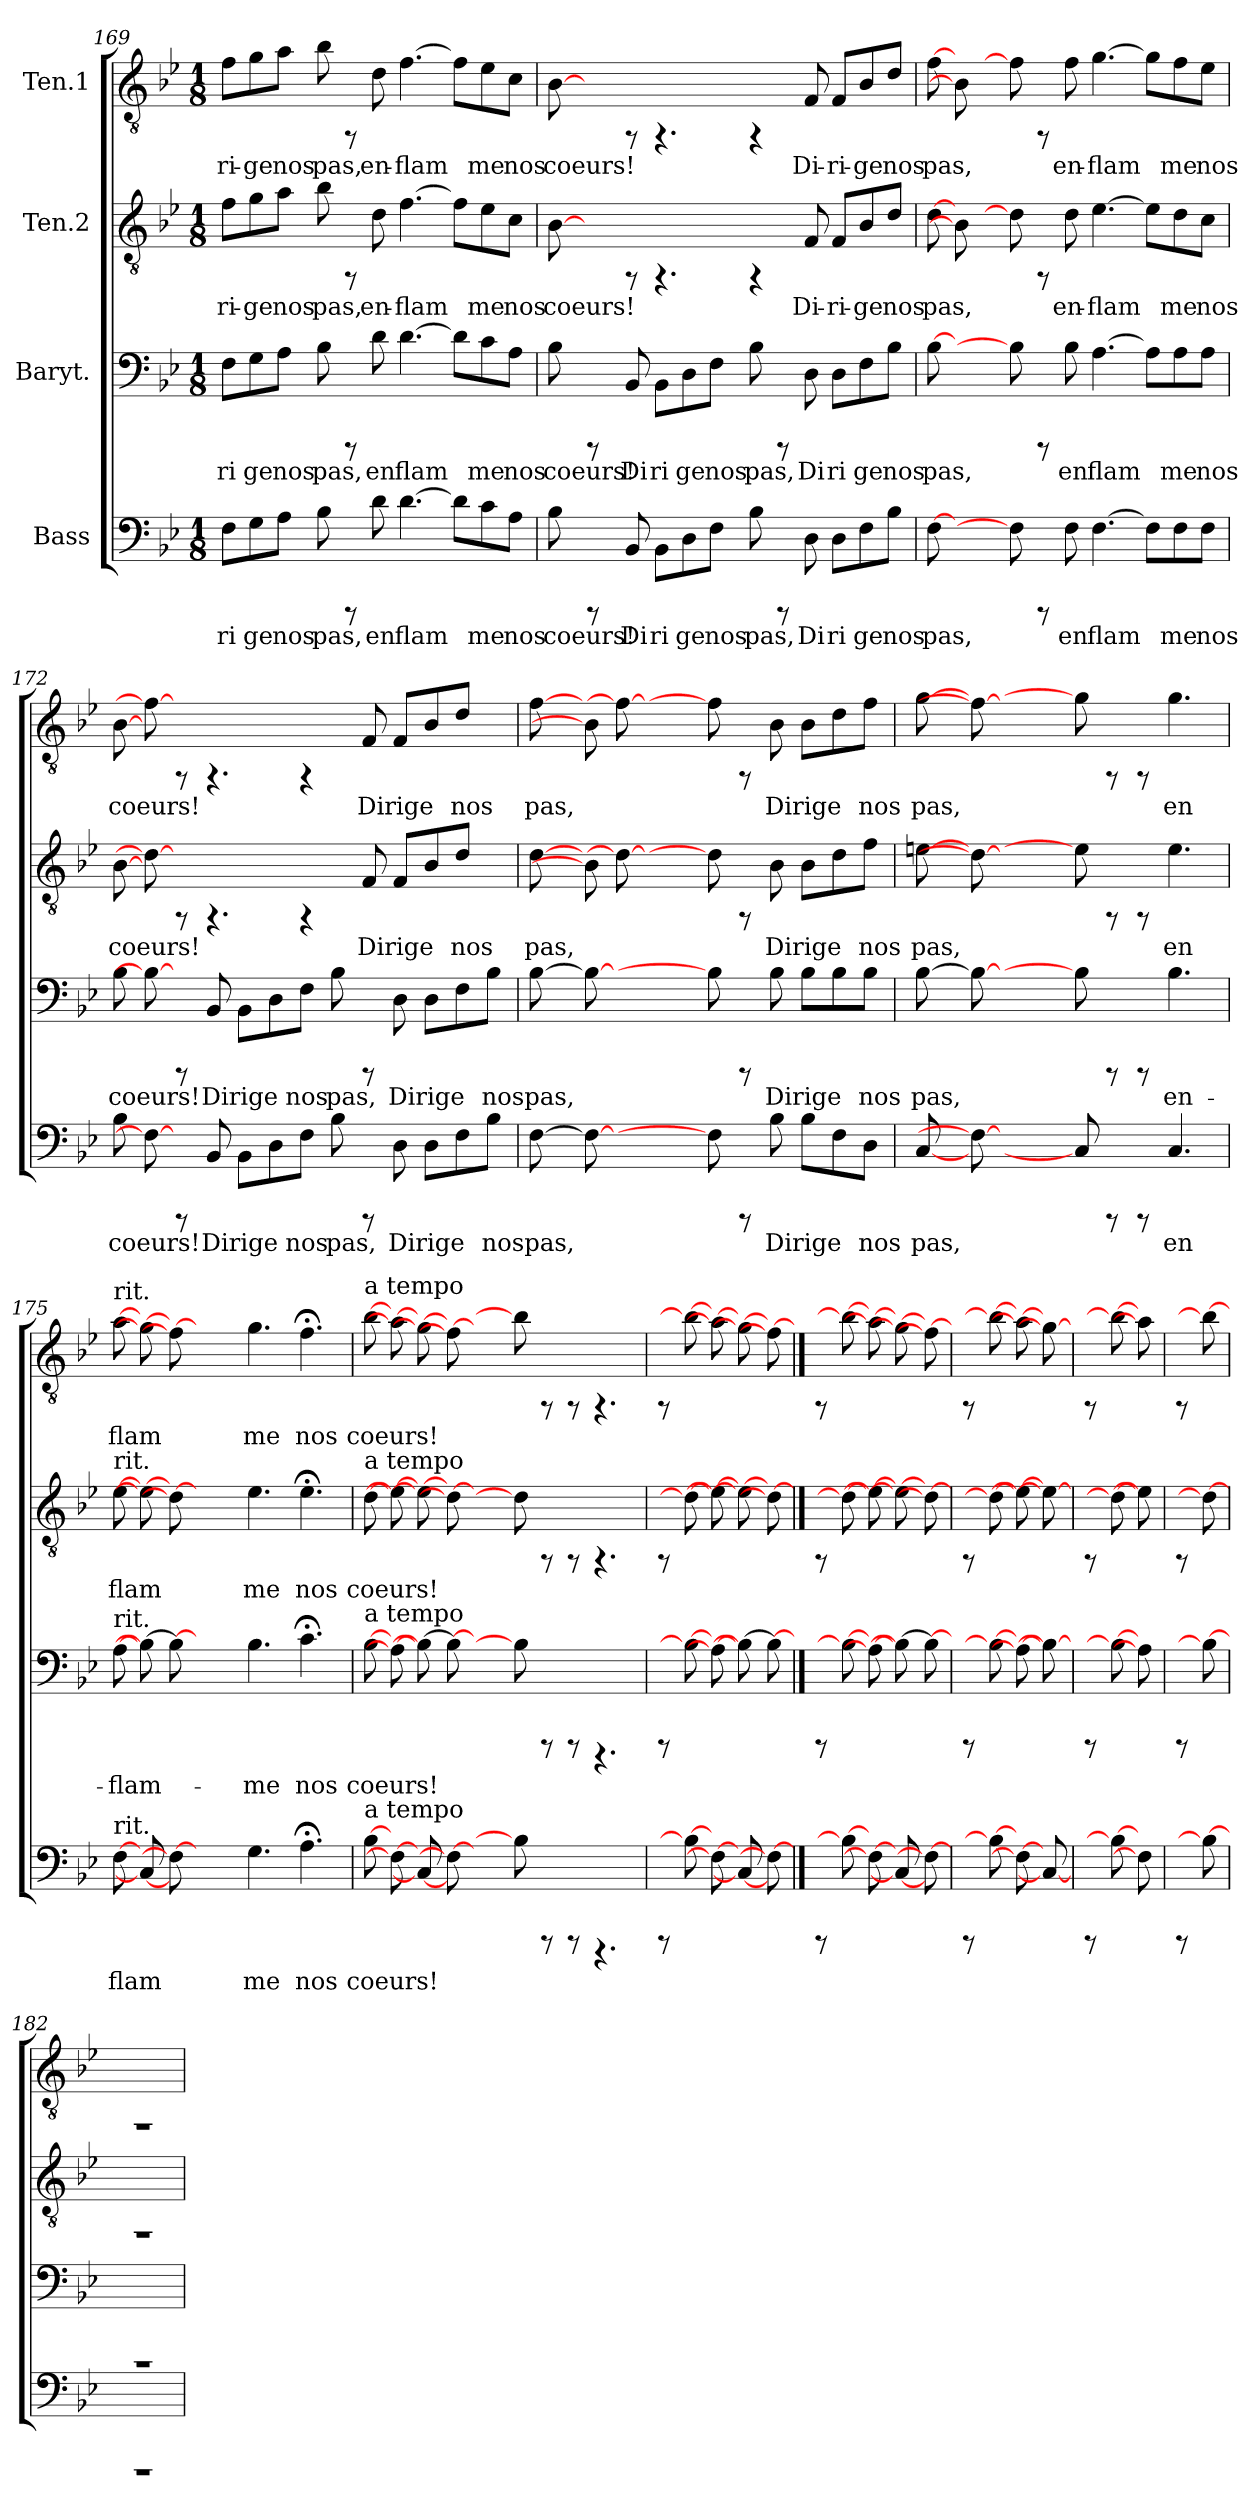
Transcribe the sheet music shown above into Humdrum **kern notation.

**kern	**text	**kern	**text	**kern	**text	**kern	**text
*part4	*part4	*part3	*part3	*part2	*part2	*part1	*part1
*staff4	*staff4	*staff3	*staff3	*staff2	*staff2	*staff1	*staff1
*I"Bass	*	*I"Baryt.	*	*I"Ten.2	*	*I"Ten.1	*
!!LO:PB:g=z
*clefF4	*	*clefF4	*	*clefGv2	*	*clefGv2	*
*k[b-e-]	*	*k[b-e-]	*	*k[b-e-]	*	*k[b-e-]	*
*B-:	*	*B-:	*	*B-:	*	*B-:	*
*M1/8	*	*M1/8	*	*M1/8	*	*M1/8	*
=169	=169	=169	=169	=169	=169	=169	=169
!	!LO:LY:b:cj	!	!LO:LY:b:cj	!	!LO:LY:b:cj	!	!LO:LY:a:cj
8F\L	ri	8F\L	ri	8f\L	ri-	8f\L	ri-
!	!LO:LY:b:cj	!	!LO:LY:b:cj	!	!LO:LY:b:cj	!	!LO:LY:a:cj
8G\	ge	8G\	ge	8g\	-ge	8g\	-ge
!	!LO:LY:b:cj	!	!LO:LY:b:cj	!	!LO:LY:b:cj	!	!LO:LY:a:cj
8A\J	nos	8A\J	nos	8a\J	nos	8a\J	nos
!	!LO:LY:b:cj	!	!LO:LY:b:cj	!	!LO:LY:b:cj	!	!LO:LY:a:cj
8B-\	pas,	8B-\	pas,	8b-\	pas,	8b-\	pas,
8rCCC	.	8rCCC	.	8rFF	.	8rFF	.
!	!LO:LY:b:cj	!	!LO:LY:b:cj	!	!LO:LY:b:cj	!	!LO:LY:a:cj
8d\	en	8d\	en	8d\	en-	8d\	en-
!	!LO:LY:b:cj	!	!LO:LY:b:cj	!	!LO:LY:b:cj	!	!LO:LY:a:cj
[>4.d\	flam	[>4.d\	flam	[>4.f\	-flam-	[>4.f\	-flam-
!	!LO:LY:b:cj	!	!LO:LY:b:cj	!	!LO:LY:b:cj	!	!LO:LY:a:cj
8d\L]	.	8d\L]	.	8f\L]	--	8f\L]	--
!	!LO:LY:b:cj	!	!LO:LY:b:cj	!	!LO:LY:b:cj	!	!LO:LY:a:cj
8c\	me	8c\	me	8e-\	-me	8e-\	-me
!	!LO:LY:b:cj	!	!LO:LY:b:cj	!	!LO:LY:b:cj	!	!LO:LY:a:cj
8A\J	nos	8A\J	nos	8c\J	nos	8c\J	nos
=170	=170	=170	=170	=170	=170	=170	=170
!	!LO:LY:b:cj	!	!LO:LY:b:cj	!	!LO:LY:b:cj	!	!LO:LY:a:cj
8B-\	coeurs!	8B-\	coeurs!	[8B-\	coeurs!	[8B-\	coeurs!
8rCCC	.	8rCCC	.	8ryy	.	8ryy	.
!	!LO:LY:b:cj	!	!LO:LY:b:cj	!	!	!	!
8BB-/	Di	8BB-/	Di	8rFF	.	8rFF	.
!	!LO:LY:b:cj	!	!LO:LY:b:cj	!	!	!	!
8BB-\L	ri	8BB-\L	ri	4.rFF	.	4.rFF	.
!	!LO:LY:b:cj	!	!LO:LY:b:cj	!	!	!	!
8D\	ge	8D\	ge	.	.	.	.
!	!LO:LY:b:cj	!	!LO:LY:b:cj	!	!	!	!
8F\J	nos	8F\J	nos	.	.	.	.
!	!LO:LY:b:cj	!	!LO:LY:b:cj	!	!	!	!
8B-\	pas,	8B-\	pas,	4rFF	.	4rFF	.
8rCCC	.	8rCCC	.	.	.	.	.
!	!LO:LY:b:cj	!	!LO:LY:b:cj	!	!LO:LY:b:cj	!	!LO:LY:a:cj
8D\	Di	8D\	Di	8F/	Di-	8F/	Di-
!	!LO:LY:b:cj	!	!LO:LY:b:cj	!	!LO:LY:b:cj	!	!LO:LY:a:cj
8D\L	ri	8D\L	ri	8F/L	-ri-	8F/L	-ri-
!	!LO:LY:b:cj	!	!LO:LY:b:cj	!	!LO:LY:b:cj	!	!LO:LY:a:cj
8F\	ge	8F\	ge	8B-/	-ge	8B-/	-ge
!	!LO:LY:b:cj	!	!LO:LY:b:cj	!	!LO:LY:b:cj	!	!LO:LY:a:cj
8B-\J	nos	8B-\J	nos	8d/J	nos	8d/J	nos
=171	=171	=171	=171	=171	=171	=171	=171
!	!LO:LY:b:cj	!	!LO:LY:b:cj	!	!LO:LY:b:cj	!	!LO:LY:a:cj
[>8F\	pas,	[>8B-\	pas,	[>8d\	pas,	[>8f\	pas,
4ryy	.	4ryy	.	8B-\]	.	8B-\]	.
.	.	.	.	8ryy	.	8ryy	.
!	!LO:LY:b:cj	!	!LO:LY:b:cj	!	!LO:LY:b:cj	!	!LO:LY:a:cj
8F\]	.	8B-\]	.	8d\]	.	8f\]	.
8rCCC	.	8rCCC	.	8rFF	.	8rFF	.
!	!LO:LY:b:cj	!	!LO:LY:b:cj	!	!LO:LY:b:cj	!	!LO:LY:a:cj
8F\	en	8B-\	en	8d\	en-	8f\	en-
!	!LO:LY:b:cj	!	!LO:LY:b:cj	!	!LO:LY:b:cj	!	!LO:LY:a:cj
[>4.F\	flam	[>4.A\	flam	[>4.e-\	-flam-	[>4.g\	-flam-
!	!LO:LY:b:cj	!	!LO:LY:b:cj	!	!LO:LY:b:cj	!	!LO:LY:a:cj
8F\L]	.	8A\L]	.	8e-\L]	--	8g\L]	--
!	!LO:LY:b:cj	!	!LO:LY:b:cj	!	!LO:LY:b:cj	!	!LO:LY:a:cj
8F\	me	8A\	me	8d\	-me	8f\	-me
!	!LO:LY:b:cj	!	!LO:LY:b:cj	!	!LO:LY:b:cj	!	!LO:LY:a:cj
8F\J	nos	8A\J	nos	8c\J	nos	8e-\J	nos
!!LO:LB:g=z
=172	=172	=172	=172	=172	=172	=172	=172
!	!LO:LY:b:cj	!	!LO:LY:b:cj	!	!LO:LY:b:cj	!	!LO:LY:b:cj
8B-\	coeurs!	8B-\	coeurs!	[8B-\	coeurs!	[8B-\	coeurs!
8F\_	.	8B-\_	.	8d\_	.	8f\_	.
8rCCC	.	8rCCC	.	8rFF	.	8rFF	.
!	!LO:LY:b:cj	!	!LO:LY:b:cj	!	!	!	!
8BB-/	Dirige	8BB-/	Dirige	4.rFF	.	4.rFF	.
!	!LO:LY:b:cj	!	!LO:LY:b:cj	!	!	!	!
8BB-\L	.	8BB-\L	.	.	.	.	.
!	!LO:LY:b:cj	!	!LO:LY:b:cj	!	!	!	!
8D\	.	8D\	.	.	.	.	.
!	!LO:LY:b:cj	!	!LO:LY:b:cj	!	!	!	!
8F\J	nos	8F\J	nos	4rFF	.	4rFF	.
!	!LO:LY:b:cj	!	!LO:LY:b:cj	!	!	!	!
8B-\	pas,	8B-\	pas,	.	.	.	.
!	!	!	!	!	!LO:LY:b:cj	!	!LO:LY:b:cj
8rCCC	.	8rCCC	.	8F/	Dirige	8F/	Dirige
!	!LO:LY:b:cj	!	!LO:LY:b:cj	!	!LO:LY:b:cj	!	!LO:LY:b:cj
8D\	Dirige	8D\	Dirige	8F/L	.	8F/L	.
!	!LO:LY:b:cj	!	!LO:LY:b:cj	!	!LO:LY:b:cj	!	!LO:LY:b:cj
8D\L	.	8D\L	.	8B-/	.	8B-/	.
!	!LO:LY:b:cj	!	!LO:LY:b:cj	!	!LO:LY:b:cj	!	!LO:LY:b:cj
8F\	.	8F\	.	8d/J	nos	8d/J	nos
!	!LO:LY:b:cj	!	!LO:LY:b:cj	!	!	!	!
8B-\J	nos	8B-\J	nos	8ryy	.	8ryy	.
=173	=173	=173	=173	=173	=173	=173	=173
!	!LO:LY:b:cj	!	!LO:LY:b:cj	!	!LO:LY:b:cj	!	!LO:LY:b:cj
[>8F\	pas,	[>8B-\	pas,	[>8d\	pas,	[>8f\	pas,
8F\_	.	8B-\_	.	8B-\]	.	8B-\]	.
2ryy	.	2ryy	.	8d\_	.	8f\_	.
.	.	.	.	4.ryy	.	4.ryy	.
!	!LO:LY:b:cj	!	!LO:LY:b:cj	!	!LO:LY:b:cj	!	!LO:LY:b:cj
8F\]	.	8B-\]	.	8d\]	.	8f\]	.
8rCCC	.	8rCCC	.	8rFF	.	8rFF	.
!	!LO:LY:b:cj	!	!LO:LY:b:cj	!	!LO:LY:b:cj	!	!LO:LY:b:cj
8B-\	Dirige	8B-\	Dirige	8B-\	Dirige	8B-\	Dirige
!	!LO:LY:b:cj	!	!LO:LY:b:cj	!	!LO:LY:b:cj	!	!LO:LY:b:cj
8B-\L	.	8B-\L	.	8B-\L	.	8B-\L	.
!	!LO:LY:b:cj	!	!LO:LY:b:cj	!	!LO:LY:b:cj	!	!LO:LY:b:cj
8F\	.	8B-\	.	8d\	.	8d\	.
!	!LO:LY:b:cj	!	!LO:LY:b:cj	!	!LO:LY:b:cj	!	!LO:LY:b:cj
8D\J	nos	8B-\J	nos	8f\J	nos	8f\J	nos
=174	=174	=174	=174	=174	=174	=174	=174
!	!LO:LY:b:cj	!	!LO:LY:b:cj	!	!LO:LY:b:cj	!	!LO:LY:b:cj
[<8C/	pas,	[>8B-\	pas,	[>8en\	pas,	[>8g\	pas,
8F\_	.	8B-\_	.	8d\_	.	8f\_	.
2ryy	.	2ryy	.	2ryy	.	2ryy	.
!	!LO:LY:b:cj	!	!LO:LY:b:cj	!	!LO:LY:b:cj	!	!LO:LY:b:cj
8C/]	.	8B-\]	.	8e\]	.	8g\]	.
8rCCC	.	8rCCC	.	8rFF	.	8rFF	.
8rCCC	.	8rCCC	.	8rFF	.	8rFF	.
!	!LO:LY:b:cj	!	!LO:LY:b:cj	!	!LO:LY:b:cj	!	!LO:LY:b:cj
4.C/	en	4.B-\	en-	4.e\	en	4.g\	en
=175	=175	=175	=175	=175	=175	=175	=175
!	!	!	!	!	!	!LO:TX:a:t=rit.	!
!	!	!	!	!LO:TX:a:t=rit.	!	!	!
!	!	!LO:TX:a:t=rit.	!	!	!	!	!
!LO:TX:a:t=rit.	!	!	!	!	!	!	!
!	!LO:LY:b:cj	!	!LO:LY:b:cj	!	!LO:LY:b:cj	!	!LO:LY:b:cj
[8F\	flam	[8A\	-flam-	[8e-\	flam	[8a\	flam
8C/_	.	8B-\_	.	8e\_	.	8g\_	.
8F\_	.	8B-\_	.	8d\_	.	8f\_	.
4.ryy	.	4.ryy	.	4.ryy	.	4.ryy	.
!	!LO:LY:b:cj	!	!LO:LY:b:cj	!	!LO:LY:b:cj	!	!LO:LY:b:cj
4.G\	me	4.B-\	-me	4.e-\	me	4.g\	me
!	!LO:LY:b:cj	!	!LO:LY:b:cj	!	!LO:LY:b:cj	!	!LO:LY:b:cj
4.A;<\	nos	4.c;<\	nos	4.e-;<\	nos	4.f;<\	nos
=176	=176	=176	=176	=176	=176	=176	=176
!	!	!	!	!	!	!LO:TX:a:t=a tempo	!
!	!	!	!	!LO:TX:a:t=a tempo	!	!	!
!	!	!LO:TX:a:t=a tempo	!	!	!	!	!
!LO:TX:a:t=a tempo	!	!	!	!	!	!	!
!	!LO:LY:b:cj	!	!LO:LY:b:cj	!	!LO:LY:b:cj	!	!LO:LY:b:cj
[>8B-\	coeurs!	[>8B-\	coeurs!	[>8d\	coeurs!	[>8b-\	coeurs!
8F\_	.	8A\_	.	8e-\_	.	8a\_	.
8C/_	.	8B-\_	.	8e\_	.	8g\_	.
8F\_	.	8B-\_	.	8d\_	.	8f\_	.
4ryy	.	4ryy	.	4ryy	.	4ryy	.
!	!LO:LY:b:cj	!	!LO:LY:b:cj	!	!LO:LY:b:cj	!	!LO:LY:b:cj
8B-\]	.	8B-\]	.	8d\]	.	8b-\]	.
8rCCC	.	8rCCC	.	8rFF	.	8rFF	.
8rCCC	.	8rCCC	.	8rFF	.	8rFF	.
4.rCCC	.	4.rCCC	.	4.rFF	.	4.rFF	.
=177	=177	=177	=177	=177	=177	=177	=177
8rCCC	.	8rCCC	.	8rFF	.	8rFF	.
8B-\_	.	8B-\_	.	8d\_	.	8b-\_	.
8F\_	.	8A\_	.	8e-\_	.	8a\_	.
8C/_	.	8B-\_	.	8e\_	.	8g\_	.
8F\_	.	8B-\_	.	8d\_	.	8f\_	.
==178	==178	==178	==178	==178	==178	==178	==178
8rCCC	.	8rCCC	.	8rFF	.	8rFF	.
8B-\_	.	8B-\_	.	8d\_	.	8b-\_	.
8F\_	.	8A\_	.	8e-\_	.	8a\_	.
8C/_	.	8B-\_	.	8e\_	.	8g\_	.
8F\_	.	8B-\_	.	8d\_	.	8f\_	.
=179	=179	=179	=179	=179	=179	=179	=179
8rCCC	.	8rCCC	.	8rFF	.	8rFF	.
8B-\_	.	8B-\_	.	8d\_	.	8b-\_	.
8F\_	.	8A\_	.	8e-\_	.	8a\_	.
8C/_	.	8B-\_	.	8e\_	.	8g\_	.
=180	=180	=180	=180	=180	=180	=180	=180
8rCCC	.	8rCCC	.	8rFF	.	8rFF	.
8B-\_	.	8B-\_	.	8d\_	.	8b-\_	.
8F\]	.	8A\]	.	8e-\]	.	8a\]	.
=181	=181	=181	=181	=181	=181	=181	=181
8rCCC	.	8rCCC	.	8rFF	.	8rFF	.
8B-\_	.	8B-\_	.	8d\_	.	8b-\_	.
=182	=182	=182	=182	=182	=182	=182	=182
8rCCC	.	8rCCC	.	8rFF	.	8rFF	.
=	=	=	=	=	=	=	=
*-	*-	*-	*-	*-	*-	*-	*-
